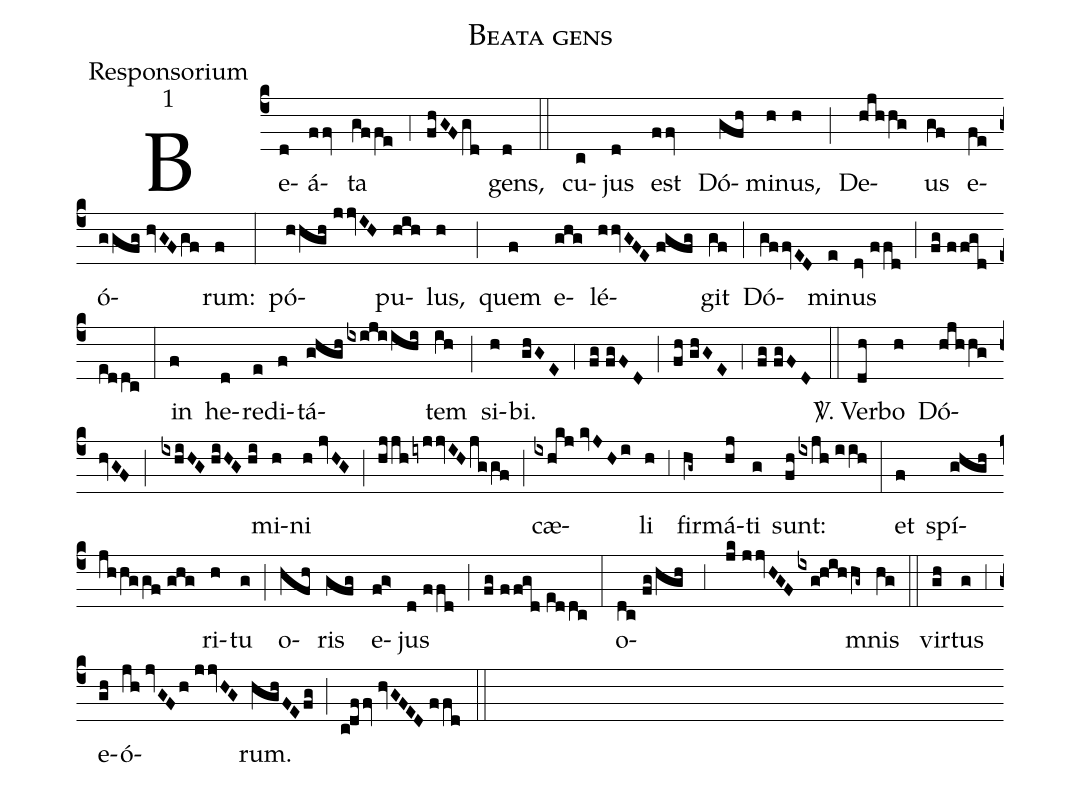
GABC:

name:Beata gens;
office-part:Responsorium;
mode:1;
%%
(c4) Be(d)á(ffv)ta(gffe) (,4) (fhGF/gd) gens,(d) (::)
cu(c)jus(d) est(ffv) Dó(gfh)mi(h)nus,(h) (;) De(hjhhg)us(gf) e(fe)ó(ggfg//hvGF/gf)rum:(f) (:)
pó(hhgh//jjvIH)pu(hih)lus,(h) (;) quem(f) e(ghg)lé(hhvGFE//fgfg)git(gf) (;) Dó(gffvED)mi(e)nus(dv//ffd) (;) (fg//ffgd//eddc) (:)
in(f) he(d)re(e)di(f)tá(ghgh/ixijiihi)tem(ih) (;) si(h)bi.(ghGE) (,4) (fg//fgFD) (;) (fh//ghGE) (,4) (fg//fgFD) (::)

<sp>V/</sp>. Ver(dh)bo(h) Dó(hjhhg//hvGF;ixhiHG//hiHG//hi)mi(h)ni(h//jvHG) (;) (hjjh/iyjjvIH/jggf) (;) cæ(ixhkj//kvJHi)li(h) (,3) fir(hg~)má(hj)ti(g) sunt:(fh/ixjh//iih) (:)
et(f) spí(ghgh//jhhggf//ghg)ri(h)tu(g) (;) o(hfh)ris(gfg) e(fg>)jus(d//ffd) (;) (fg//ffgd//eddc) (:)
o(dc//fg/hgh,3jk//jjvHGF/ixg!hihhg~)mnis(hg) (::)
vir(gh)tus(g) (,3) e(gh)ó(jh//jvGFh//jjvHG)rum.(hghFE/fg) (;) (c!dffv//hvGFED//ffd) (::)
